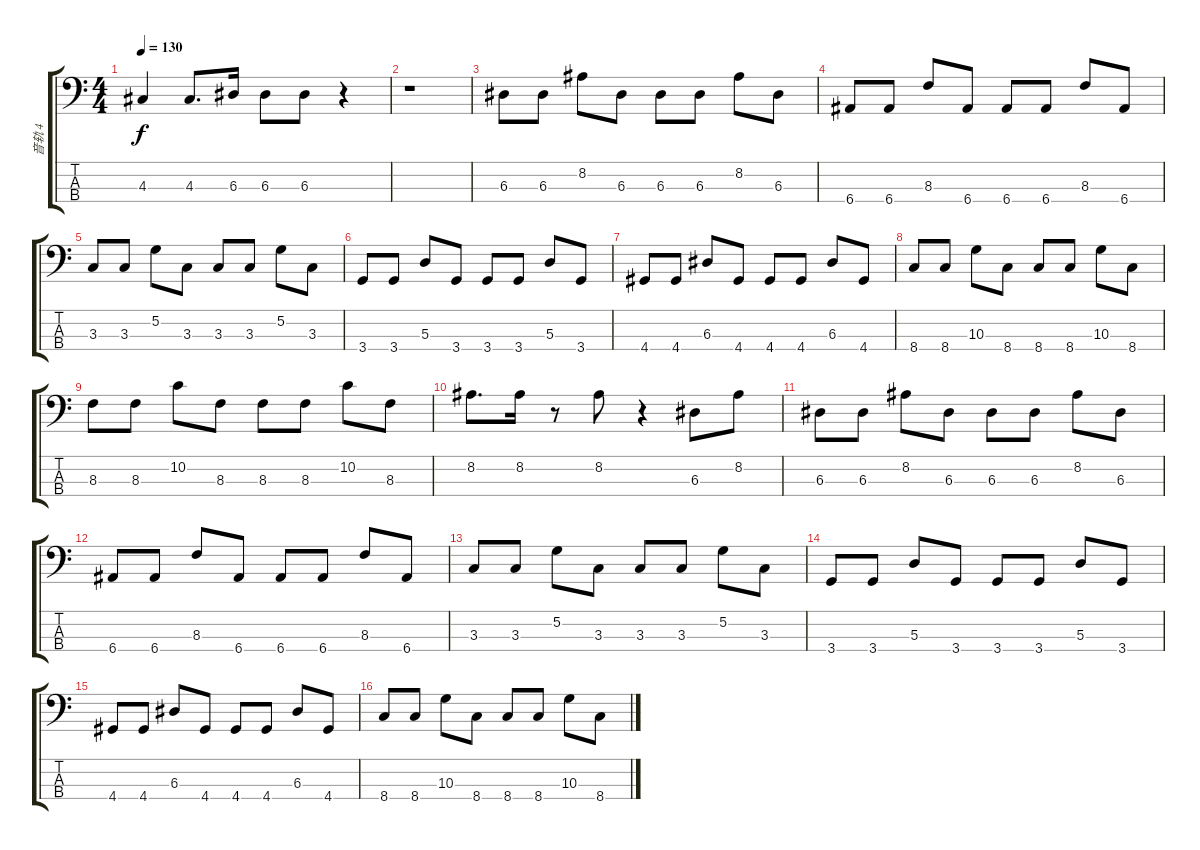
\track ("音轨 4" "音轨 4") {instrument electricbassfinger}
\staff {score tabs}
\tuning (G2 D2 A1 E1) {hide}
\ts (4 4)
\tempo 130
\clef f4
\ks c
4.3.4{dy f} 4.3.8{d} 6.3.16 6.3.8 6.3.8 r.4 |
r.1 |
6.3.8 6.3.8 8.2.8 6.3.8 6.3.8 6.3.8 8.2.8 6.3.8 |
6.4.8 6.4.8 8.3.8 6.4.8 6.4.8 6.4.8 8.3.8 6.4.8 |
3.3.8 3.3.8 5.2.8 3.3.8 3.3.8 3.3.8 5.2.8 3.3.8 |
3.4.8 3.4.8 5.3.8 3.4.8 3.4.8 3.4.8 5.3.8 3.4.8 |
4.4.8 4.4.8 6.3.8 4.4.8 4.4.8 4.4.8 6.3.8 4.4.8 |
8.4.8 8.4.8 10.3.8 8.4.8 8.4.8 8.4.8 10.3.8 8.4.8 |
8.3.8 8.3.8 10.2.8 8.3.8 8.3.8 8.3.8 10.2.8 8.3.8 |
8.2.8{d} 8.2.16 r.8 8.2.8 r.4 6.3.8 8.2.8 |
6.3.8 6.3.8 8.2.8 6.3.8 6.3.8 6.3.8 8.2.8 6.3.8 |
6.4.8 6.4.8 8.3.8 6.4.8 6.4.8 6.4.8 8.3.8 6.4.8 |
3.3.8 3.3.8 5.2.8 3.3.8 3.3.8 3.3.8 5.2.8 3.3.8 |
3.4.8 3.4.8 5.3.8 3.4.8 3.4.8 3.4.8 5.3.8 3.4.8 |
4.4.8 4.4.8 6.3.8 4.4.8 4.4.8 4.4.8 6.3.8 4.4.8 |
8.4.8 8.4.8 10.3.8 8.4.8 8.4.8 8.4.8 10.3.8 8.4.8
